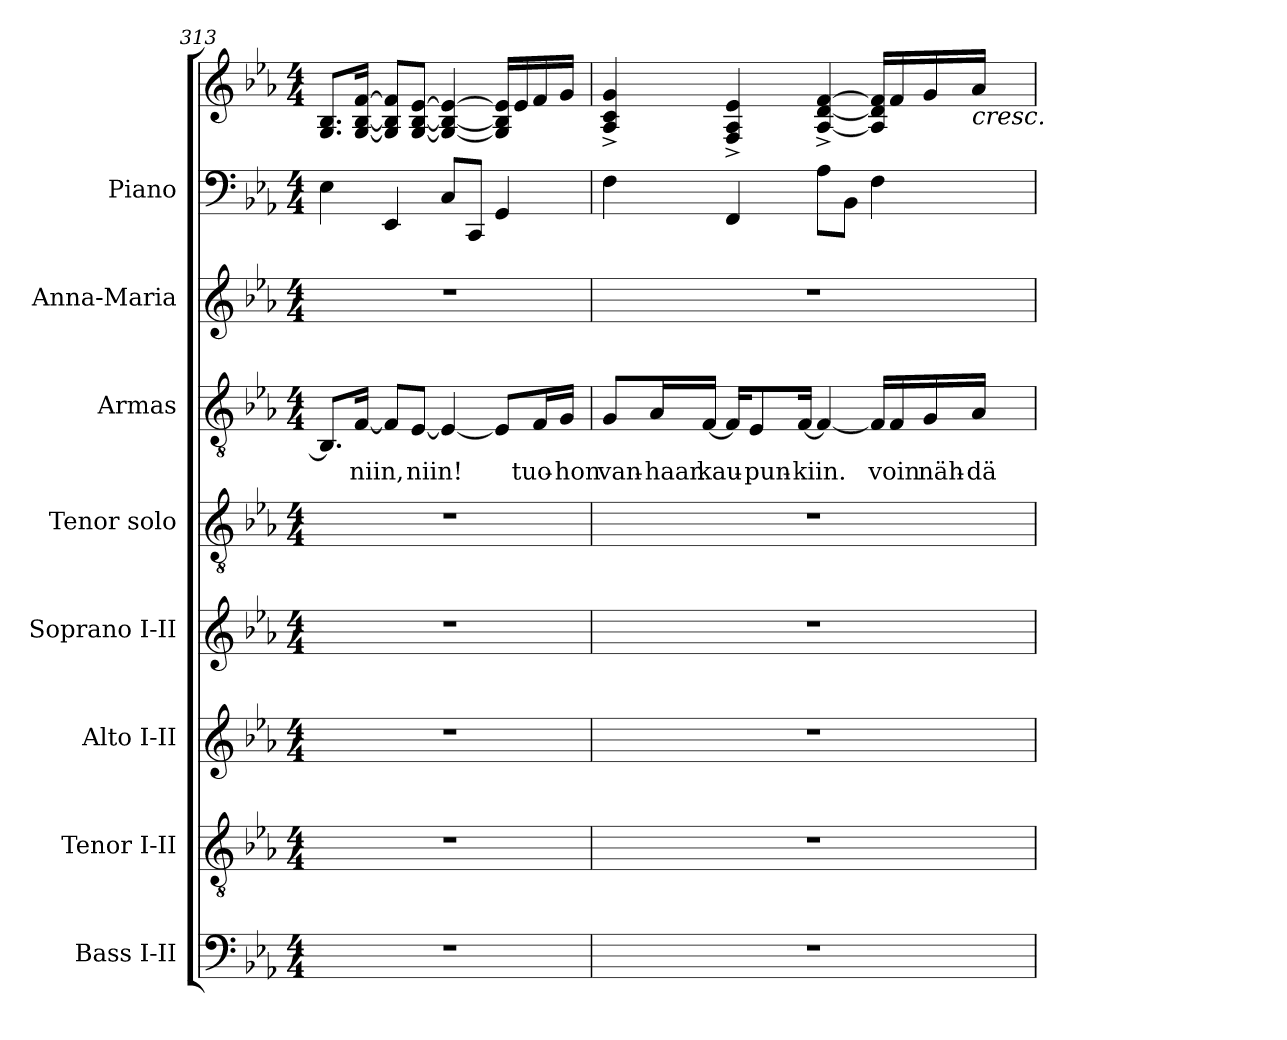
**kern	**kern	**kern	**kern	**kern	**kern	**text	**kern	**kern	**kern	**dynam
*part8	*part7	*part6	*part5	*part4	*part3	*part3	*part2	*part1	*part1	*part1
*staff9	*staff8	*staff7	*staff6	*staff5	*staff4	*staff4	*staff3	*staff2	*staff1	*staff1/2
*I"Bass I-II	*I"Tenor I-II	*I"Alto I-II	*I"Soprano I-II	*I"Tenor solo	*I"Armas	*	*I"Anna-Maria	*I"Piano	*	*
*I'B.	*I'T.	*I'A.	*I'S.	*I'T. Solo	*I'Armas	*	*I'A-M	*I'Pno.	*	*
!!LO:LB:g=z
*clefF4	*clefGv2	*clefG2	*clefG2	*clefGv2	*clefGv2	*	*clefG2	*clefF4	*clefG2	*
*	*ITrd7c12	*	*	*ITrd7c12	*ITrd7c12	*	*	*	*	*
*k[b-e-a-]	*k[b-e-a-]	*k[b-e-a-]	*k[b-e-a-]	*k[b-e-a-]	*k[b-e-a-]	*	*k[b-e-a-]	*k[b-e-a-]	*k[b-e-a-]	*
*E-:	*E-:	*E-:	*E-:	*E-:	*E-:	*	*E-:	*E-:	*E-:	*
*M4/4	*M4/4	*M4/4	*M4/4	*M4/4	*M4/4	*	*M4/4	*M4/4	*M4/4	*
=313	=313	=313	=313	=313	=313	=313	=313	=313	=313	=313
1r	1r	1r	1r	1r	8.BBB-i/L]	.	1r	4E-i\	8.Gi/ 8.B-iL	.
!	!	!	!	!	!	!LO:LY:b:color=#000000	!	!	!	!
.	.	.	.	.	[<16FFi/Jk	niin,	.	.	[<16Gi/ [<16B-i [>16fiJk	.
.	.	.	.	.	8FFi/L]	.	.	4EE-i/	8Gi/] 8B-i] 8fi]L	.
!	!	!	!	!	!	!LO:LY:b:color=#000000	!	!	!	!
.	.	.	.	.	[<8EE-i/J	niin!	.	.	[<8Gi/ [<8B-i [>8e-iJ	.
.	.	.	.	.	4EE-i/_<	.	.	8Ci/L	4Gi/_< 4B-i_< 4e-i_>	.
.	.	.	.	.	.	.	.	8CCi/J	.	.
.	.	.	.	.	8EE-i/L]	.	.	4GGi/	16Gi/] 16B-i] 16e-i]LL	.
.	.	.	.	.	.	.	.	.	16e-i/	.
!	!	!	!	!	!	!LO:LY:b:color=#000000	!	!	!	!
.	.	.	.	.	16FFi/L	tuo-	.	.	16fi/	.
!	!	!	!	!	!	!LO:LY:b:color=#000000	!	!	!	!
.	.	.	.	.	16GGi/JJ	-hon	.	.	16gi/JJ	.
=314	=314	=314	=314	=314	=314	=314	=314	=314	=314	=314
!	!	!	!	!	!	!LO:LY:b:color=#000000	!	!	!	!
1r	1r	1r	1r	1r	8GGi/L	van-	1r	4Fi\	4A-i/^ 4ci^ 4gi^	.
!	!	!	!	!	!	!LO:LY:b:color=#000000	!	!	!	!
.	.	.	.	.	16AA-i/L	-haan	.	.	.	.
!	!	!	!	!	!	!LO:LY:b:color=#000000	!	!	!	!
.	.	.	.	.	[<16FFi/JJ	kau-	.	.	.	.
.	.	.	.	.	16FFi/KL]	.	.	4FFi/	4Fi/^ 4A-i^ 4e-i^	[
!	!	!	!	!	!	!LO:LY:b:color=#000000	!	!	!	!
.	.	.	.	.	8EE-i/	-pun-	.	.	.	.
!	!	!	!	!	!	!LO:LY:b:color=#000000	!	!	!	!
.	.	.	.	.	[<16FFi/Jk	-kiin.	.	.	.	.
.	.	.	.	.	4FFi/_<	.	.	8A-i\L	[<4A-i/^ [<4di^ [>4fi^	.
.	.	.	.	.	.	.	.	8BB-i\J	.	.
.	.	.	.	.	16FFi/LL]	.	.	4Fi\	16A-i/] 16di] 16fi]LL	.
!	!	!	!	!	!	!LO:LY:b:color=#000000	!	!	!	!
.	.	.	.	.	16FFi/	voin	.	.	16fi/	.
!	!	!	!	!	!	!LO:LY:b:color=#000000	!	!	!	!
.	.	.	.	.	16GGi/	näh-	.	.	16gi/	.
!	!	!	!	!	!	!LO:LY:b:color=#000000	!	!	!	!LO:HP:b
.	.	.	.	.	16AA-i/JJ	-dä	.	.	16a-i/JJ	<
=	=	=	=	=	=	=	=	=	=	=
*-	*-	*-	*-	*-	*-	*-	*-	*-	*-	*-
